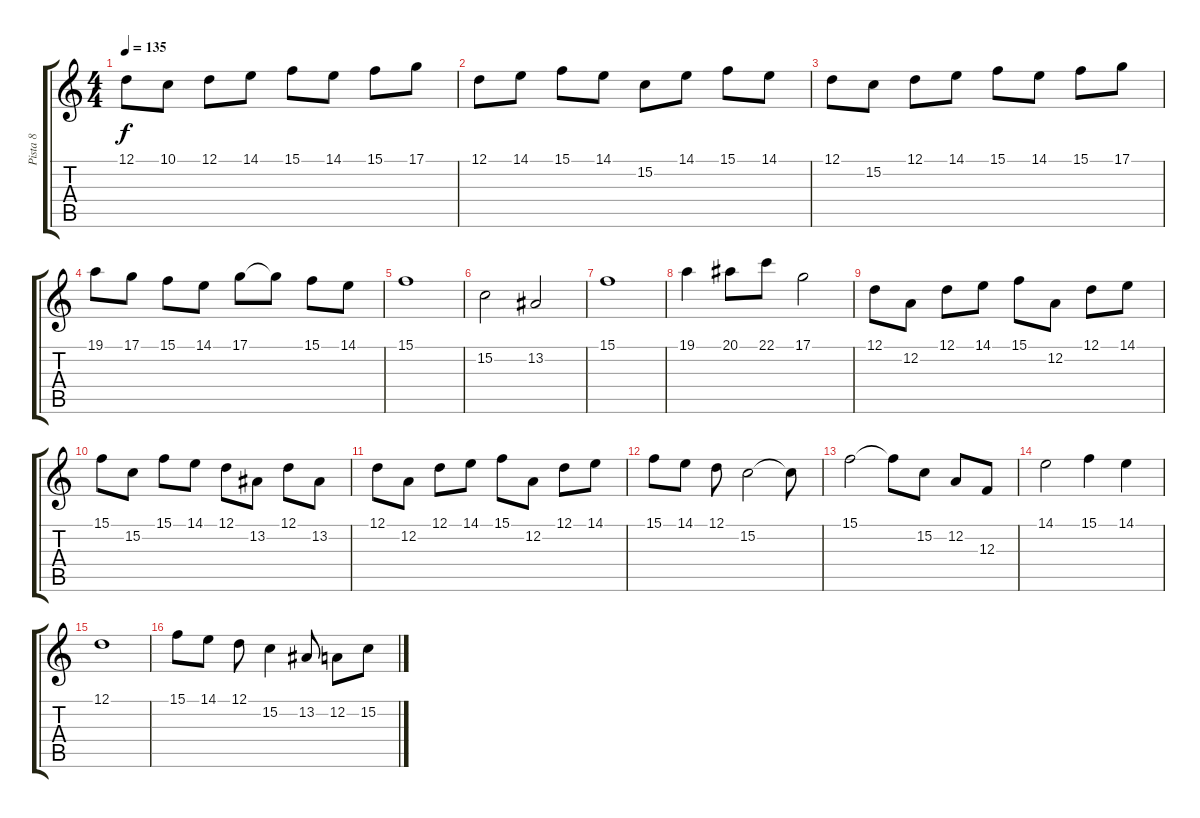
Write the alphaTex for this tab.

\track ("Pista 8" "Pista 8") {instrument stringensemble1}
\staff {score tabs}
\tuning (D4 A3 F3 C3 G2 D2) {hide}
\ts (4 4)
\tempo 135
\clef g2
\ks c
12.1.8{dy f} 10.1.8 12.1.8 14.1.8 15.1.8 14.1.8 15.1.8 17.1.8 |
12.1.8 14.1.8 15.1.8 14.1.8 15.2.8 14.1.8 15.1.8 14.1.8 |
12.1.8 15.2.8 12.1.8 14.1.8 15.1.8 14.1.8 15.1.8 17.1.8 |
19.1.8 17.1.8 15.1.8 14.1.8 17.1.8 17.1{t}.8 15.1.8 14.1.8 |
15.1.1 |
15.2.2 13.2.2 |
15.1.1 |
19.1.4 20.1.8 22.1.8 17.1.2 |
12.1.8 12.2.8 12.1.8 14.1.8 15.1.8 12.2.8 12.1.8 14.1.8 |
15.1.8 15.2.8 15.1.8 14.1.8 12.1.8 13.2.8 12.1.8 13.2.8 |
12.1.8 12.2.8 12.1.8 14.1.8 15.1.8 12.2.8 12.1.8 14.1.8 |
15.1.8 14.1.8 12.1.8 15.2.2 15.2{t}.8 |
15.1.2 15.1{t}.8 15.2.8 12.2.8 12.3.8 |
14.1.2 15.1.4 14.1.4 |
12.1.1 |
15.1.8 14.1.8 12.1.8 15.2.4 13.2.8 12.2.8 15.2.8
